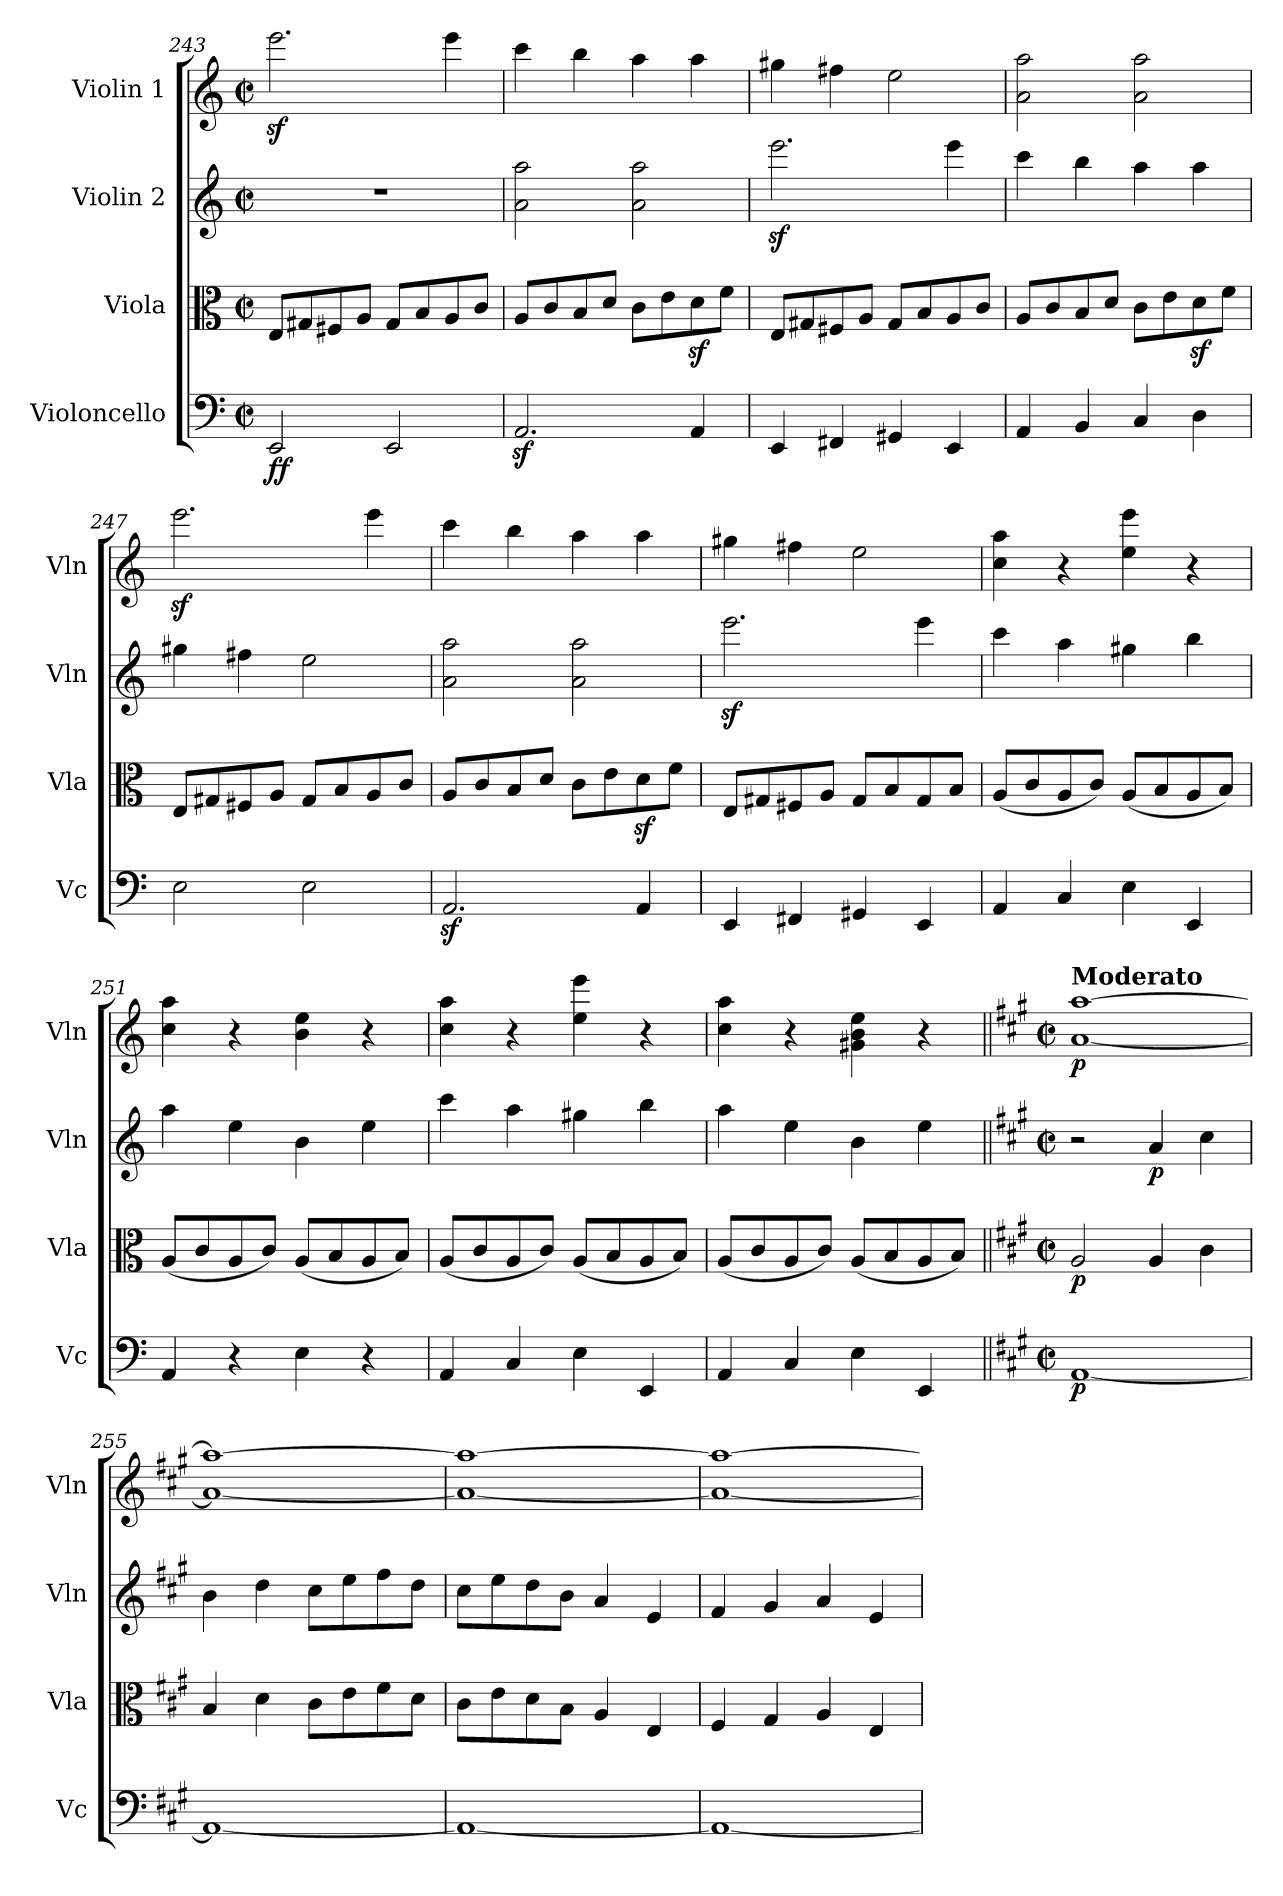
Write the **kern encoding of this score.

**kern	**dynam	**kern	**dynam	**kern	**dynam	**kern	**dynam
*part4	*part4	*part3	*part3	*part2	*part2	*part1	*part1
*staff4	*staff4	*staff3	*staff3	*staff2	*staff2	*staff1	*staff1
*I"Violoncello	*	*I"Viola	*	*I"Violin 2	*	*I"Violin 1	*
*I'Vc	*	*I'Vla	*	*I'Vln	*	*I'Vln	*
*clefF4	*	*clefC3	*	*clefG2	*	*clefG2	*
*k[]	*	*k[]	*	*k[]	*	*k[]	*
*M2/2	*	*M2/2	*	*M2/2	*	*M2/2	*
*met(c|)	*	*met(c|)	*	*met(c|)	*	*met(c|)	*
=243	=243	=243	=243	=243	=243	=243	=243
!	!LO:DY:b	!	!	!	!	!	!
2EE/	ff	8E/L	.	1r	.	2.eeez<\	.
.	.	8G#X/	.	.	.	.	.
.	.	8F#X/	.	.	.	.	.
.	.	8A/J	.	.	.	.	.
2EE/	.	8G#/L	.	.	.	.	.
.	.	8B/	.	.	.	.	.
.	.	8A/	.	.	.	4eee\	.
.	.	8c/J	.	.	.	.	.
=244	=244	=244	=244	=244	=244	=244	=244
2.AAz</	.	8A/L	.	2a\ 2aa\	.	4ccc\	.
.	.	8c/	.	.	.	.	.
.	.	8B/	.	.	.	4bb\	.
.	.	8d/J	.	.	.	.	.
.	.	8c\L	.	2a\ 2aa\	.	4aa\	.
.	.	8e\	.	.	.	.	.
4AA/	.	8dz<\	.	.	.	4aa\	.
.	.	8f\J	.	.	.	.	.
=245	=245	=245	=245	=245	=245	=245	=245
4EE/	.	8E/L	.	2.eeez<\	.	4gg#X\	.
.	.	8G#X/	.	.	.	.	.
4FF#X/	.	8F#X/	.	.	.	4ff#X\	.
.	.	8A/J	.	.	.	.	.
4GG#X/	.	8G#/L	.	.	.	2ee\	.
.	.	8B/	.	.	.	.	.
4EE/	.	8A/	.	4eee\	.	.	.
.	.	8c/J	.	.	.	.	.
=246	=246	=246	=246	=246	=246	=246	=246
4AA/	.	8A/L	.	4ccc\	.	2a\ 2aa\	.
.	.	8c/	.	.	.	.	.
4BB/	.	8B/	.	4bb\	.	.	.
.	.	8d/J	.	.	.	.	.
4C/	.	8c\L	.	4aa\	.	2a\ 2aa\	.
.	.	8e\	.	.	.	.	.
4D\	.	8dz<\	.	4aa\	.	.	.
.	.	8f\J	.	.	.	.	.
!!LO:LB:g=z
=247	=247	=247	=247	=247	=247	=247	=247
2E\	.	8E/L	.	4gg#X\	.	2.eeez<\	.
.	.	8G#X/	.	.	.	.	.
.	.	8F#X/	.	4ff#X\	.	.	.
.	.	8A/J	.	.	.	.	.
2E\	.	8G#/L	.	2ee\	.	.	.
.	.	8B/	.	.	.	.	.
.	.	8A/	.	.	.	4eee\	.
.	.	8c/J	.	.	.	.	.
=248	=248	=248	=248	=248	=248	=248	=248
2.AAz</	.	8A/L	.	2a\ 2aa\	.	4ccc\	.
.	.	8c/	.	.	.	.	.
.	.	8B/	.	.	.	4bb\	.
.	.	8d/J	.	.	.	.	.
.	.	8c\L	.	2a\ 2aa\	.	4aa\	.
.	.	8e\	.	.	.	.	.
4AA/	.	8dz<\	.	.	.	4aa\	.
.	.	8f\J	.	.	.	.	.
=249	=249	=249	=249	=249	=249	=249	=249
4EE/	.	8E/L	.	2.eeez<\	.	4gg#X\	.
.	.	8G#X/	.	.	.	.	.
4FF#X/	.	8F#X/	.	.	.	4ff#X\	.
.	.	8A/J	.	.	.	.	.
4GG#X/	.	8G#/L	.	.	.	2ee\	.
.	.	8B/	.	.	.	.	.
4EE/	.	8G#/	.	4eee\	.	.	.
.	.	8B/J	.	.	.	.	.
!!LO:LB:g=z
=250	=250	=250	=250	=250	=250	=250	=250
4AA/	.	(8A/L	.	4ccc\	.	4cc\ 4aa\	.
.	.	8c/	.	.	.	.	.
4C/	.	8A/	.	4aa\	.	4r	.
.	.	8c/J)	.	.	.	.	.
4E\	.	(8A/L	.	4gg#X\	.	4ee\ 4eee\	.
.	.	8B/	.	.	.	.	.
4EE/	.	8A/	.	4bb\	.	4r	.
.	.	8B/J)	.	.	.	.	.
=251	=251	=251	=251	=251	=251	=251	=251
4AA/	.	(8A/L	.	4aa\	.	4cc\ 4aa\	.
.	.	8c/	.	.	.	.	.
4r	.	8A/	.	4ee\	.	4r	.
.	.	8c/J)	.	.	.	.	.
4E\	.	(8A/L	.	4b\	.	4b\ 4ee\	.
.	.	8B/	.	.	.	.	.
4r	.	8A/	.	4ee\	.	4r	.
.	.	8B/J)	.	.	.	.	.
=252	=252	=252	=252	=252	=252	=252	=252
4AA/	.	(8A/L	.	4ccc\	.	4cc\ 4aa\	.
.	.	8c/	.	.	.	.	.
4C/	.	8A/	.	4aa\	.	4r	.
.	.	8c/J)	.	.	.	.	.
4E\	.	(8A/L	.	4gg#X\	.	4ee\ 4eee\	.
.	.	8B/	.	.	.	.	.
4EE/	.	8A/	.	4bb\	.	4r	.
.	.	8B/J)	.	.	.	.	.
=253	=253	=253	=253	=253	=253	=253	=253
4AA/	.	(8A/L	.	4aa\	.	4cc\ 4aa\	.
.	.	8c/	.	.	.	.	.
4C/	.	8A/	.	4ee\	.	4r	.
.	.	8c/J)	.	.	.	.	.
4E\	.	(8A/L	.	4b\	.	4g#X\ 4b\ 4ee\	.
.	.	8B/	.	.	.	.	.
4EE/	.	8A/	.	4ee\	.	4r	.
.	.	8B/J)	.	.	.	.	.
=254||	=254||	=254||	=254||	=254||	=254||	=254||	=254||
*k[f#c#g#]	*	*k[f#c#g#]	*	*k[f#c#g#]	*	*k[f#c#g#]	*
*M2/2	*	*M2/2	*	*M2/2	*	*M2/2	*
*met(c|)	*	*met(c|)	*	*met(c|)	*	*met(c|)	*
*	*	*	*	*	*	*MM192	*
*	*	*	*	*	*	*^	*
!	!	!	!	!	!	!LO:TX:a:B:t=Moderato	!	!
!	!LO:DY:b	!	!LO:DY:b	!	!	!	!	!LO:DY:b
[1AA	p	2A/	p	2r	.	[1aa	[1a	p
!	!	!	!	!	!LO:DY:b	!	!	!
.	.	4A/	.	4a/	p	.	.	.
.	.	4c#\	.	4cc#\	.	.	.	.
=255	=255	=255	=255	=255	=255	=255	=255	=255
1AA_	.	4B/	.	4b\	.	1aa_	1a_	.
.	.	4d\	.	4dd\	.	.	.	.
.	.	8c#\L	.	8cc#\L	.	.	.	.
.	.	8e\	.	8ee\	.	.	.	.
.	.	8f#\	.	8ff#\	.	.	.	.
.	.	8d\J	.	8dd\J	.	.	.	.
!!LO:PB:g=z	!!
=256	=256	=256	=256	=256	=256	=256	=256	=256
1AA_	.	8c#\L	.	8cc#\L	.	1aa_	1a_	.
.	.	8e\	.	8ee\	.	.	.	.
.	.	8d\	.	8dd\	.	.	.	.
.	.	8B\J	.	8b\J	.	.	.	.
.	.	4A/	.	4a/	.	.	.	.
.	.	4E/	.	4e/	.	.	.	.
=257	=257	=257	=257	=257	=257	=257	=257	=257
1AA_	.	4F#/	.	4f#/	.	1aa_	1a_	.
.	.	4G#/	.	4g#/	.	.	.	.
.	.	4A/	.	4a/	.	.	.	.
.	.	4E/	.	4e/	.	.	.	.
*	*	*	*	*	*	*v	*v	*
=	=	=	=	=	=	=	=
*-	*-	*-	*-	*-	*-	*-	*-
